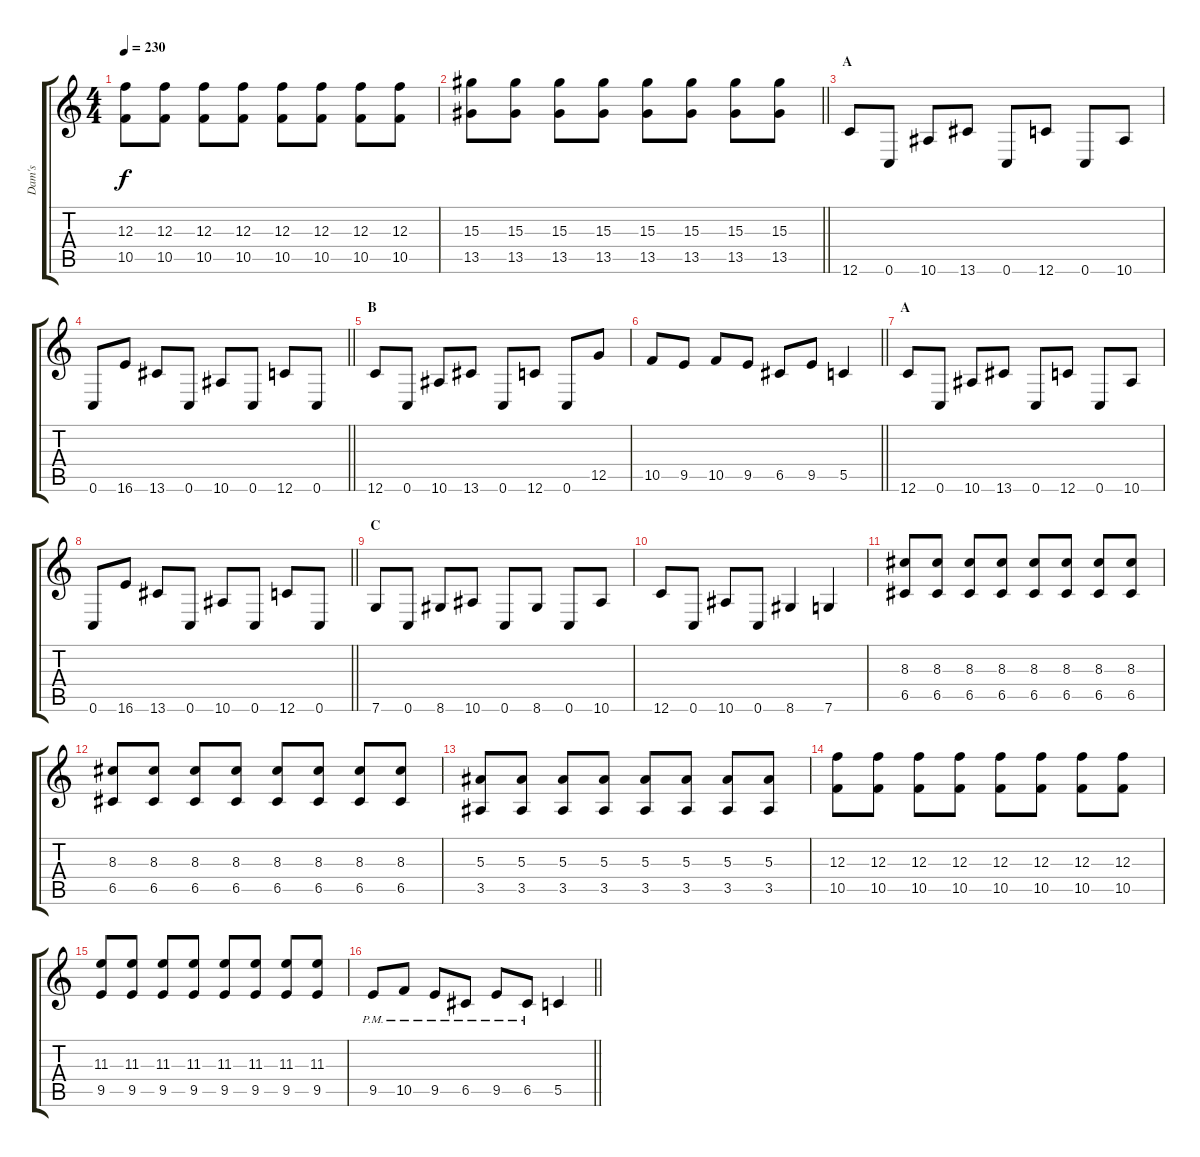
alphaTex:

\track ("Dam's" "Dam's") {instrument distortionguitar}
\staff {score tabs}
\tuning (D4 A3 F3 C3 G2 C2) {hide}
\ts (4 4)
\tempo 230
\clef g2
\ks c
(12.3 10.5).8{dy f} (12.3 10.5).8 (12.3 10.5).8 (12.3 10.5).8 (12.3 10.5).8 (12.3 10.5).8 (12.3 10.5).8 (12.3 10.5).8 |
\barLineRight lightlight
(15.3 13.5).8 (15.3 13.5).8 (15.3 13.5).8 (15.3 13.5).8 (15.3 13.5).8 (15.3 13.5).8 (15.3 13.5).8 (15.3 13.5).8 |
\section ("" "A")
12.6.8 0.6.8 10.6.8 13.6.8 0.6.8 12.6.8 0.6.8 10.6.8 |
\barLineRight lightlight
0.6.8 16.6.8 13.6.8 0.6.8 10.6.8 0.6.8 12.6.8 0.6.8 |
\section ("" "B")
12.6.8 0.6.8 10.6.8 13.6.8 0.6.8 12.6.8 0.6.8 12.5.8 |
\barLineRight lightlight
10.5.8 9.5.8 10.5.8 9.5.8 6.5.8 9.5.8 5.5.4 |
\section ("" "A")
12.6.8 0.6.8 10.6.8 13.6.8 0.6.8 12.6.8 0.6.8 10.6.8 |
\barLineRight lightlight
0.6.8 16.6.8 13.6.8 0.6.8 10.6.8 0.6.8 12.6.8 0.6.8 |
\section ("" "C")
7.6.8 0.6.8 8.6.8 10.6.8 0.6.8 8.6.8 0.6.8 10.6.8 |
12.6.8 0.6.8 10.6.8 0.6.8 8.6.4 7.6.4 |
(8.3 6.5).8 (8.3 6.5).8 (8.3 6.5).8 (8.3 6.5).8 (8.3 6.5).8 (8.3 6.5).8 (8.3 6.5).8 (8.3 6.5).8 |
(8.3 6.5).8 (8.3 6.5).8 (8.3 6.5).8 (8.3 6.5).8 (8.3 6.5).8 (8.3 6.5).8 (8.3 6.5).8 (8.3 6.5).8 |
(5.3 3.5).8 (5.3 3.5).8 (5.3 3.5).8 (5.3 3.5).8 (5.3 3.5).8 (5.3 3.5).8 (5.3 3.5).8 (5.3 3.5).8 |
(12.3 10.5).8 (12.3 10.5).8 (12.3 10.5).8 (12.3 10.5).8 (12.3 10.5).8 (12.3 10.5).8 (12.3 10.5).8 (12.3 10.5).8 |
(11.3 9.5).8 (11.3 9.5).8 (11.3 9.5).8 (11.3 9.5).8 (11.3 9.5).8 (11.3 9.5).8 (11.3 9.5).8 (11.3 9.5).8 |
\barLineRight lightlight
9.5{pm}.8 10.5{pm}.8 9.5{pm}.8 6.5{pm}.8 9.5{pm}.8 6.5{pm}.8 5.5.4
